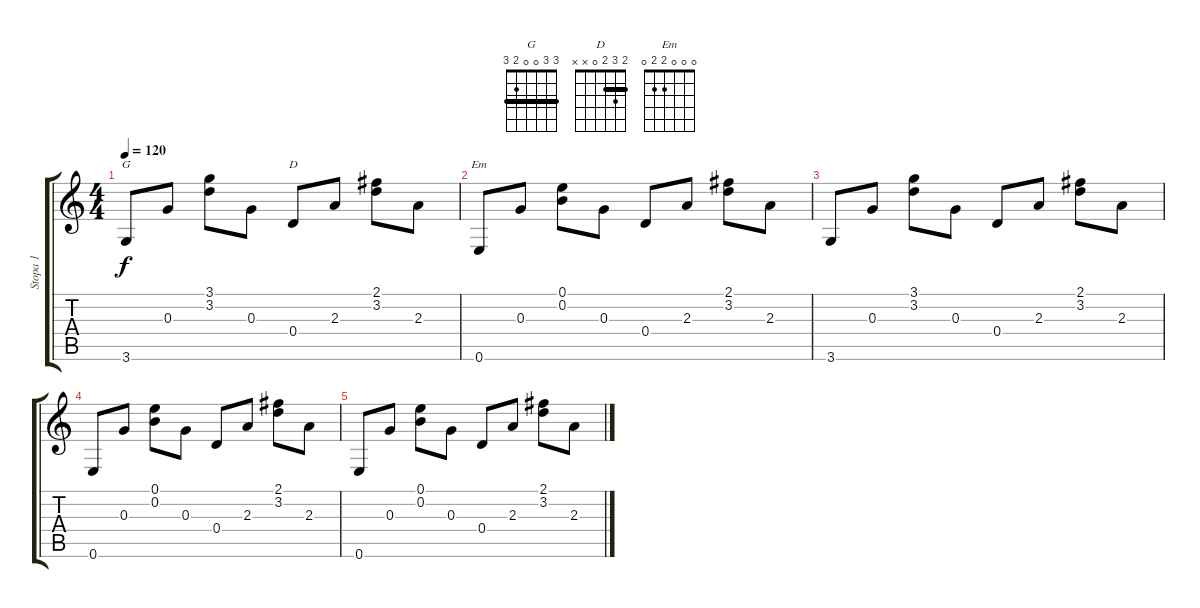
\track ("Stopa 1" "Stopa 1") {instrument acousticguitarnylon}
\staff {score tabs}
\tuning (E4 B3 G3 D3 A2 E2) {hide}
\chord ("G" 3 3 0 0 2 3) {barre 3}
\chord ("D" 2 3 2 0 x x) {barre 2}
\chord ("Em" 0 0 0 2 2 0)
\ts (4 4)
\tempo 120
\clef g2
\ks c
3.6.8{ch "G" dy f} 0.3.8 (3.1 3.2).8 0.3.8 0.4.8{ch "D"} 2.3.8 (2.1 3.2).8 2.3.8 |
0.6.8{ch "Em"} 0.3.8 (0.1 0.2).8 0.3.8 0.4.8 2.3.8 (2.1 3.2).8 2.3.8 |
3.6.8 0.3.8 (3.1 3.2).8 0.3.8 0.4.8 2.3.8 (2.1 3.2).8 2.3.8 |
0.6.8 0.3.8 (0.1 0.2).8 0.3.8 0.4.8 2.3.8 (2.1 3.2).8 2.3.8 |
0.6.8 0.3.8 (0.1 0.2).8 0.3.8 0.4.8 2.3.8 (2.1 3.2).8 2.3.8
